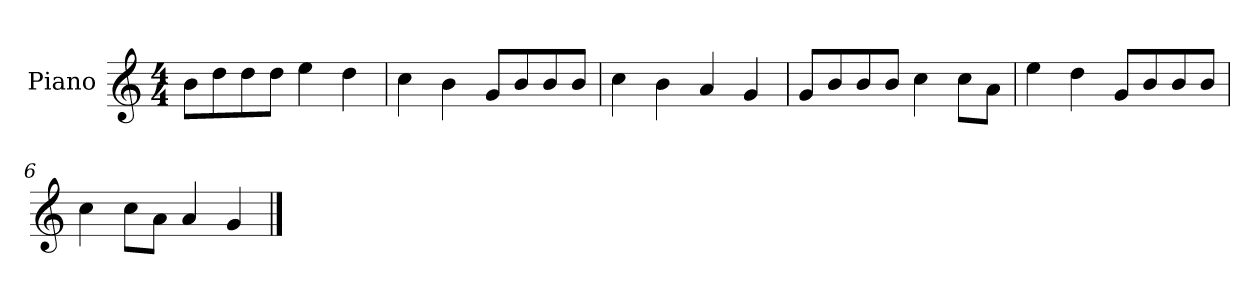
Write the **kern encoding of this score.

**kern
*part1
*staff1
*I"Piano
*I'P-no
*clefG2
*k[]
*M4/4
*MM90
=1
8b\L
8dd\
8dd\
8dd\J
4ee\
4dd\
=2
4cc\
4b\
8g/L
8b/
8b/
8b/J
=3
4cc\
4b\
4a/
4g/
=4
8g/L
8b/
8b/
8b/J
4cc\
8cc\L
8a\J
=5
4ee\
4dd\
8g/L
8b/
8b/
8b/J
=6
4cc\
8cc\L
8a\J
4a/
4g/
==
*-
